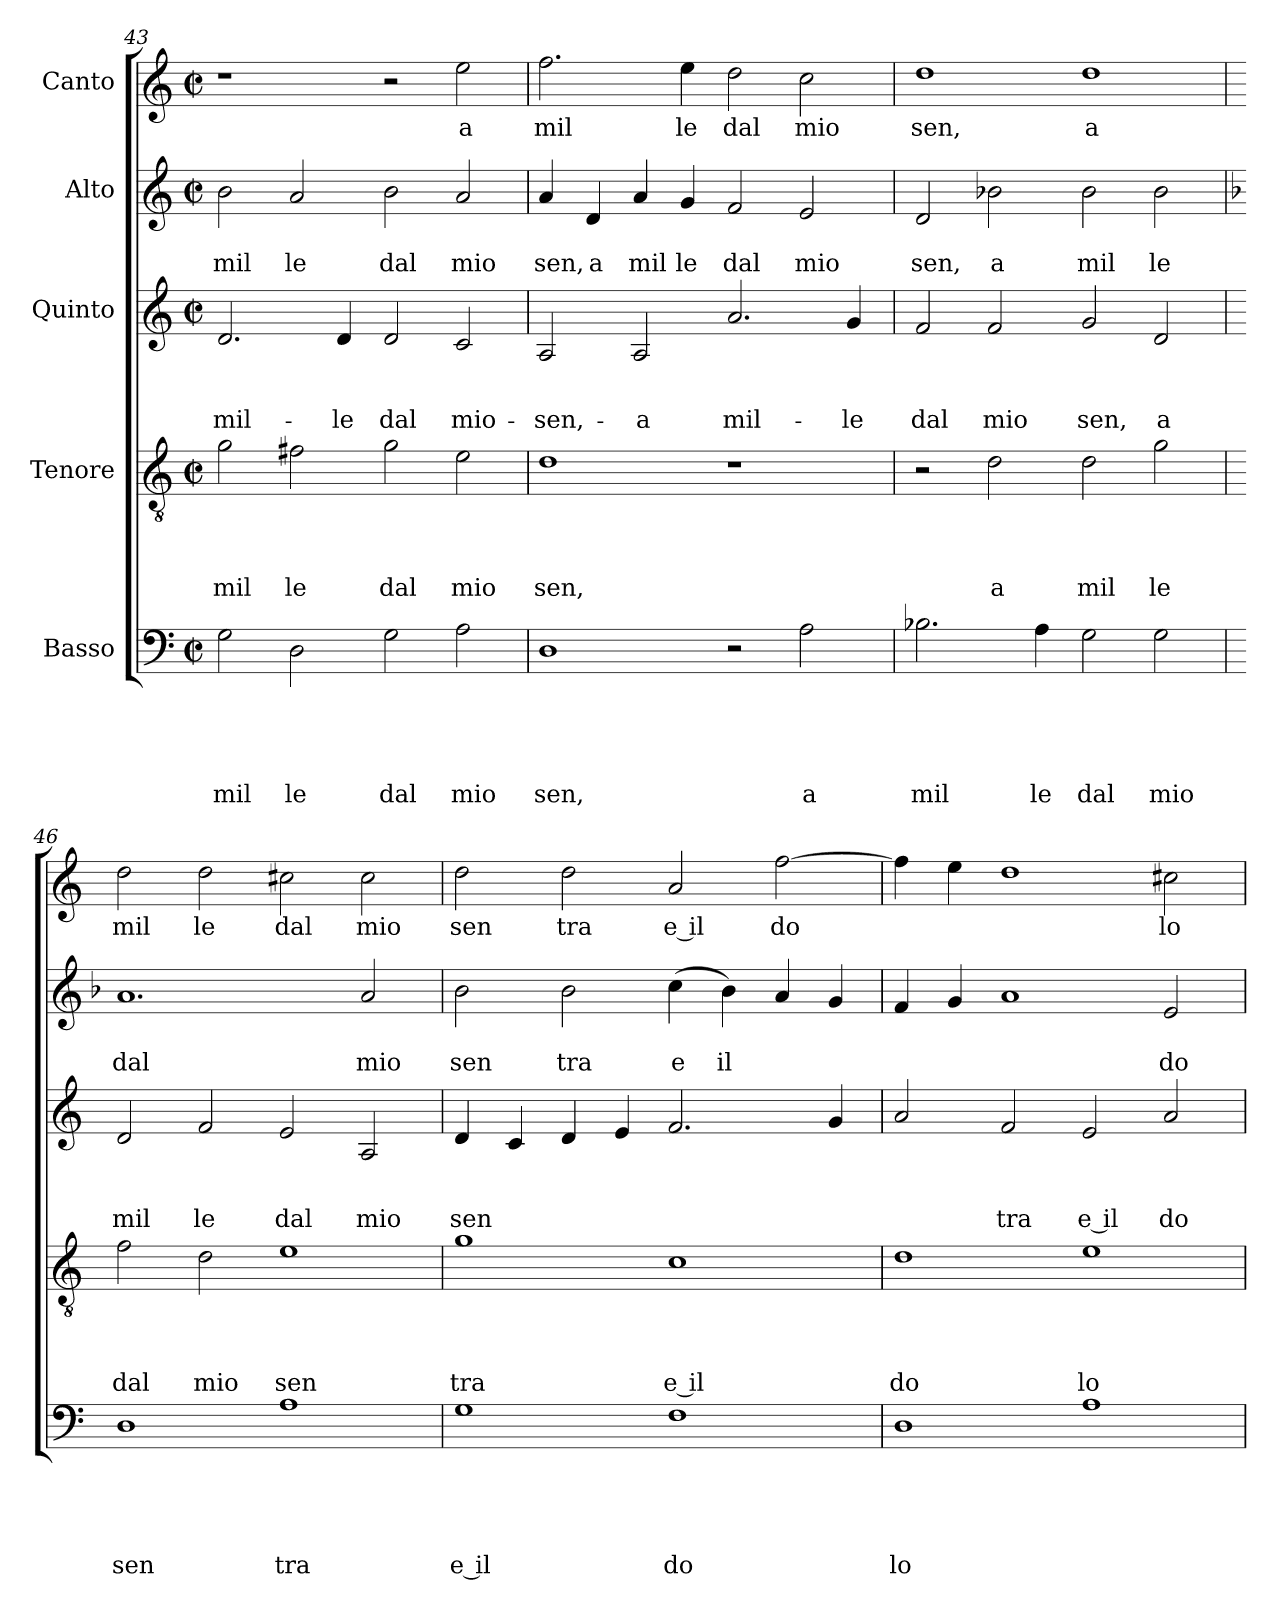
**kern	**text	**text	**text	**text	**text	**kern	**text	**text	**text	**text	**kern	**text	**text	**text	**kern	**text	**text	**kern	**text
*part5	*part5	*part5	*part5	*part5	*part5	*part4	*part4	*part4	*part4	*part4	*part3	*part3	*part3	*part3	*part2	*part2	*part2	*part1	*part1
*staff5	*staff5	*staff5	*staff5	*staff5	*staff5	*staff4	*staff4	*staff4	*staff4	*staff4	*staff3	*staff3	*staff3	*staff3	*staff2	*staff2	*staff2	*staff1	*staff1
*I"Basso	*	*	*	*	*	*I"Tenore	*	*	*	*	*I"Quinto	*	*	*	*I"Alto	*	*	*I"Canto	*
*clefF4	*	*	*	*	*	*clefGv2	*	*	*	*	*clefG2	*	*	*	*clefG2	*	*	*clefG2	*
*k[]	*	*	*	*	*	*k[]	*	*	*	*	*k[]	*	*	*	*k[]	*	*	*k[]	*
*C:	*	*	*	*	*	*C:	*	*	*	*	*C:	*	*	*	*C:	*	*	*C:	*
*M2/2	*	*	*	*	*	*M2/2	*	*	*	*	*M2/2	*	*	*	*M2/2	*	*	*M2/2	*
*met(c|)	*	*	*	*	*	*met(c|)	*	*	*	*	*met(c|)	*	*	*	*met(c|)	*	*	*met(c|)	*
=43	=43	=43	=43	=43	=43	=43	=43	=43	=43	=43	=43	=43	=43	=43	=43	=43	=43	=43	=43
!	!	!	!	!	!LO:LY:b	!	!	!	!	!LO:LY:b	!	!	!	!LO:LY:b	!	!	!LO:LY:b	!	!
2G\	.	.	.	.	mil	2g\	.	.	.	mil	2.d/	.	.	mil-	2b\	.	mil	1r	.
!	!	!	!	!	!LO:LY:b	!	!	!	!	!LO:LY:b	!	!	!	!	!	!	!LO:LY:b	!	!
2D\	.	.	.	.	le	2f#X\	.	.	.	le	.	.	.	.	2a/	.	le	.	.
!	!	!	!	!	!	!	!	!	!	!	!	!	!	!LO:LY:b	!	!	!	!	!
.	.	.	.	.	.	.	.	.	.	.	4d/	.	.	-le	.	.	.	.	.
!	!	!	!	!	!LO:LY:b	!	!	!	!	!LO:LY:b	!	!	!	!LO:LY:b	!	!	!LO:LY:b	!	!
2G\	.	.	.	.	dal	2g\	.	.	.	dal	2d/	.	.	dal	2b\	.	dal	2r	.
!	!	!	!	!	!LO:LY:b	!	!	!	!	!LO:LY:b	!	!	!	!LO:LY:b	!	!	!LO:LY:b	!	!LO:LY:b
2A\	.	.	.	.	mio	2e\	.	.	.	mio	2c/	.	.	mio-	2a/	.	mio	2ee\	a
=44	=44	=44	=44	=44	=44	=44	=44	=44	=44	=44	=44	=44	=44	=44	=44	=44	=44	=44	=44
!	!	!	!	!	!LO:LY:b	!	!	!	!	!LO:LY:b	!	!	!	!LO:LY:b	!	!	!LO:LY:b	!	!LO:LY:b
1D	.	.	.	.	sen,	1d	.	.	.	sen,	2A/	.	.	-sen,-	4a/	.	sen,	2.ff\	mil
!	!	!	!	!	!	!	!	!	!	!	!	!	!	!	!	!	!LO:LY:b	!	!
.	.	.	.	.	.	.	.	.	.	.	.	.	.	.	4d/	.	a	.	.
!	!	!	!	!	!	!	!	!	!	!	!	!	!	!LO:LY:b	!	!	!LO:LY:b	!	!
.	.	.	.	.	.	.	.	.	.	.	2A/	.	.	-a	4a/	.	mil	.	.
!	!	!	!	!	!	!	!	!	!	!	!	!	!	!	!	!	!LO:LY:b	!	!LO:LY:b
.	.	.	.	.	.	.	.	.	.	.	.	.	.	.	4g/	.	le	4ee\	le
!	!	!	!	!	!	!	!	!	!	!	!	!	!	!LO:LY:b	!	!	!LO:LY:b	!	!LO:LY:b
2r	.	.	.	.	.	1r	.	.	.	.	2.a/	.	.	mil-	2f/	.	dal	2dd\	dal
!	!	!	!	!	!LO:LY:b	!	!	!	!	!	!	!	!	!	!	!	!LO:LY:b	!	!LO:LY:b
2A\	.	.	.	.	a	.	.	.	.	.	.	.	.	.	2e/	.	mio	2cc\	mio
!	!	!	!	!	!	!	!	!	!	!	!	!	!	!LO:LY:b	!	!	!	!	!
.	.	.	.	.	.	.	.	.	.	.	4g/	.	.	-le	.	.	.	.	.
!!LO:LB:g=z
=45	=45	=45	=45	=45	=45	=45	=45	=45	=45	=45	=45	=45	=45	=45	=45	=45	=45	=45	=45
!	!	!	!	!	!LO:LY:b	!	!	!	!	!	!	!	!	!LO:LY:b	!	!	!LO:LY:b	!	!LO:LY:b
2.B-X\	.	.	.	.	mil	2r	.	.	.	.	2f/	.	.	dal	2d/	.	sen,	1dd	sen,
!	!	!	!	!	!	!	!	!	!	!LO:LY:b	!	!	!	!LO:LY:b	!	!	!LO:LY:b	!	!
.	.	.	.	.	.	2d\	.	.	.	a	2f/	.	.	mio	2b-\	.	a	.	.
!	!	!	!	!	!LO:LY:b	!	!	!	!	!	!	!	!	!	!	!	!	!	!
4A\	.	.	.	.	le	.	.	.	.	.	.	.	.	.	.	.	.	.	.
!	!	!	!	!	!LO:LY:b	!	!	!	!	!LO:LY:b	!	!	!	!LO:LY:b	!	!	!LO:LY:b	!	!LO:LY:b
2G\	.	.	.	.	dal	2d\	.	.	.	mil	2g/	.	.	sen,	2b-\	.	mil	1dd	a
!	!	!	!	!	!LO:LY:b	!	!	!	!	!LO:LY:b	!	!	!	!LO:LY:b	!	!	!LO:LY:b	!	!
2G\	.	.	.	.	mio	2g\	.	.	.	le	2d/	.	.	a	2b-\	.	le	.	.
=46	=46	=46	=46	=46	=46	=46	=46	=46	=46	=46	=46	=46	=46	=46	=46	=46	=46	=46	=46
*	*	*	*	*	*	*	*	*	*	*	*	*	*	*	*k[b-]	*	*	*	*
*	*	*	*	*	*	*	*	*	*	*	*	*	*	*	*F:	*	*	*	*
!	!	!	!	!	!LO:LY:b	!	!	!	!	!LO:LY:b	!	!	!	!LO:LY:b	!	!	!LO:LY:b	!	!LO:LY:b
1D	.	.	.	.	sen	2f\	.	.	.	dal	2d/	.	.	mil	1.a	.	dal	2dd\	mil
!	!	!	!	!	!	!	!	!	!	!LO:LY:b	!	!	!	!LO:LY:b	!	!	!	!	!LO:LY:b
.	.	.	.	.	.	2d\	.	.	.	mio	2f/	.	.	le	.	.	.	2dd\	le
!	!	!	!	!	!LO:LY:b	!	!	!	!	!LO:LY:b	!	!	!	!LO:LY:b	!	!	!	!	!LO:LY:b
1A	.	.	.	.	tra	1e	.	.	.	sen	2e/	.	.	dal	.	.	.	2cc#X\	dal
!	!	!	!	!	!	!	!	!	!	!	!	!	!	!LO:LY:b	!	!	!LO:LY:b	!	!LO:LY:b
.	.	.	.	.	.	.	.	.	.	.	2A/	.	.	mio	2a/	.	mio	2cc#\	mio
=47	=47	=47	=47	=47	=47	=47	=47	=47	=47	=47	=47	=47	=47	=47	=47	=47	=47	=47	=47
!	!	!	!	!	!LO:LY:b:rj	!	!	!	!	!LO:LY:b	!	!	!	!LO:LY:b	!	!	!LO:LY:b	!	!LO:LY:b
1G	.	.	.	.	e il	1g	.	.	.	tra	4d/	.	.	sen	2b-\	.	sen	2dd\	sen
.	.	.	.	.	.	.	.	.	.	.	4c/	.	.	.	.	.	.	.	.
!	!	!	!	!	!	!	!	!	!	!	!	!	!	!	!	!	!LO:LY:b	!	!LO:LY:b
.	.	.	.	.	.	.	.	.	.	.	4d/	.	.	.	2b-\	.	tra	2dd\	tra
.	.	.	.	.	.	.	.	.	.	.	4e/	.	.	.	.	.	.	.	.
!	!	!	!	!	!LO:LY:b	!	!	!	!	!LO:LY:b:rj	!	!	!	!	!	!	!LO:LY:b	!	!LO:LY:b:rj
1F	.	.	.	.	do	1c	.	.	.	e il	2.f/	.	.	.	(<4cc\	.	e	2a/	e il
!	!	!	!	!	!	!	!	!	!	!	!	!	!	!	!	!	!LO:LY:b:rj	!	!
.	.	.	.	.	.	.	.	.	.	.	.	.	.	.	4b-\)	.	il	.	.
!	!	!	!	!	!	!	!	!	!	!	!	!	!	!	!	!	!	!	!LO:LY:b
.	.	.	.	.	.	.	.	.	.	.	.	.	.	.	4a/	.	.	[>2ff\	do
.	.	.	.	.	.	.	.	.	.	.	4g/	.	.	.	4g/	.	.	.	.
=48	=48	=48	=48	=48	=48	=48	=48	=48	=48	=48	=48	=48	=48	=48	=48	=48	=48	=48	=48
!	!	!	!	!	!LO:LY:b	!	!	!	!	!LO:LY:b	!	!	!	!	!	!	!	!	!
1D	.	.	.	.	lo	1d	.	.	.	do	2a/	.	.	.	4f/	.	.	4ff\]	.
.	.	.	.	.	.	.	.	.	.	.	.	.	.	.	4g/	.	.	4ee\	.
!	!	!	!	!	!	!	!	!	!	!	!	!	!	!LO:LY:b	!	!	!	!	!
.	.	.	.	.	.	.	.	.	.	.	2f/	.	.	tra	1a	.	.	1dd	.
!	!	!	!	!	!	!	!	!	!	!LO:LY:b	!	!	!	!LO:LY:b:rj	!	!	!	!	!
1A	.	.	.	.	.	1e	.	.	.	lo	2e/	.	.	e il	.	.	.	.	.
!	!	!	!	!	!	!	!	!	!	!	!	!	!	!LO:LY:b	!	!	!LO:LY:b	!	!LO:LY:b
.	.	.	.	.	.	.	.	.	.	.	2a/	.	.	do	2e/	.	do	2cc#\	lo
=	=	=	=	=	=	=	=	=	=	=	=	=	=	=	=	=	=	=	=
*-	*-	*-	*-	*-	*-	*-	*-	*-	*-	*-	*-	*-	*-	*-	*-	*-	*-	*-	*-
